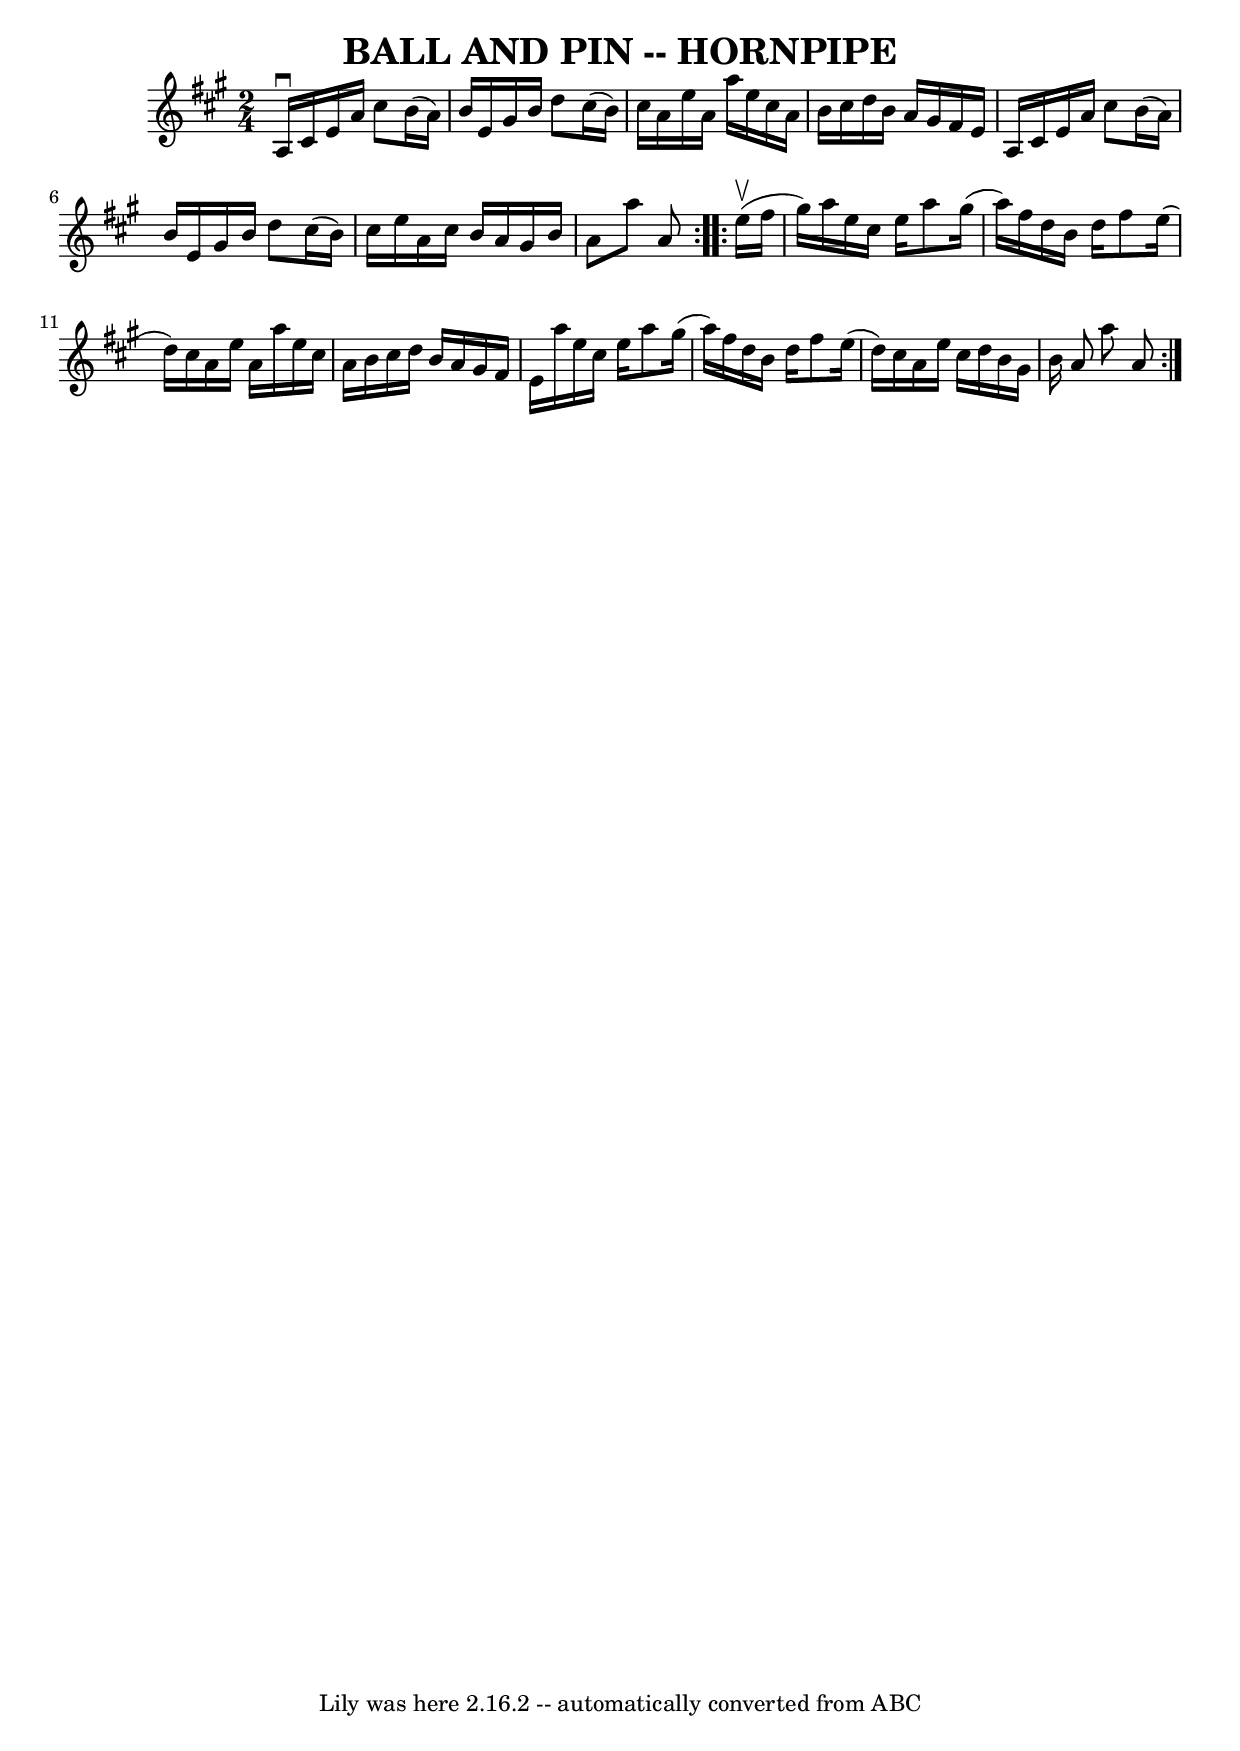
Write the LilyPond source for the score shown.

\version "2.16.2"
\include "Mammoth.ily"
\header {
  %% book = "Ryan's Mammoth Collection of Fiddle Tunes"
  crossRefNumber = "1"
  footnotes = ""
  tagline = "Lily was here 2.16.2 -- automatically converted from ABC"
  title = "BALL AND PIN -- HORNPIPE"

}
voicedefault =  {



  \repeat volta 2 {

    \time 2/4 
    \key a \major
    a16^\downbow cis'16 e'16 a'16 cis''8    
    b'16 (a'16)   |
    b'16 e'16 gis'16 b'16 d''8    
    cis''16 (b'16)   |
    cis''16 a'16 e''16 a'16 a''16    
    e''16 cis''16 a'16    |
    b'16 cis''16 d''16 b'16 a'16 
    gis'16 fis'16 e'16    | |
    a16 cis'16 e'16    
    a'16 cis''8 b'16 (a'16)   |
    b'16 e'16 gis'16 b'16 
    d''8 cis''16 (b'16)   |
    cis''16 e''16 a'16    
    cis''16 b'16 a'16 gis'16 b'16    |
    a'8 a''8 a'8    
  } 
  
  \repeat volta 2 {
    e''16 (^\upbow fis''16 gis''16)        |
    a''16 e''16 cis''16 e''16 a''8 gis''16 (a''16)   |
    fis''16 d''16 b'16 d''16 fis''8 e''16 (d''16)   |
    cis''16 a'16 e''16 a'16 a''16 e''16 cis''16    
    a'16    |
    b'16 cis''16 d''16 b'16 a'16 gis'16 fis'16 
    e'16    | |
    a''16 e''16 cis''16 e''16 a''8   
    gis''16 (a''16)   |
    fis''16 d''16 b'16 d''16 fis''8 
    e''16 (d''16)   |
    cis''16 a'16 e''16 cis''16    
    d''16 b'16 gis'16 b'16    |
    a'8 a''8 a'8    
  }   

}

\score{
  <<

    \context Staff="default"
    {
      \voicedefault 
      
    }

  >>
  \layout {
    
  }
  \midi {
  }

}
